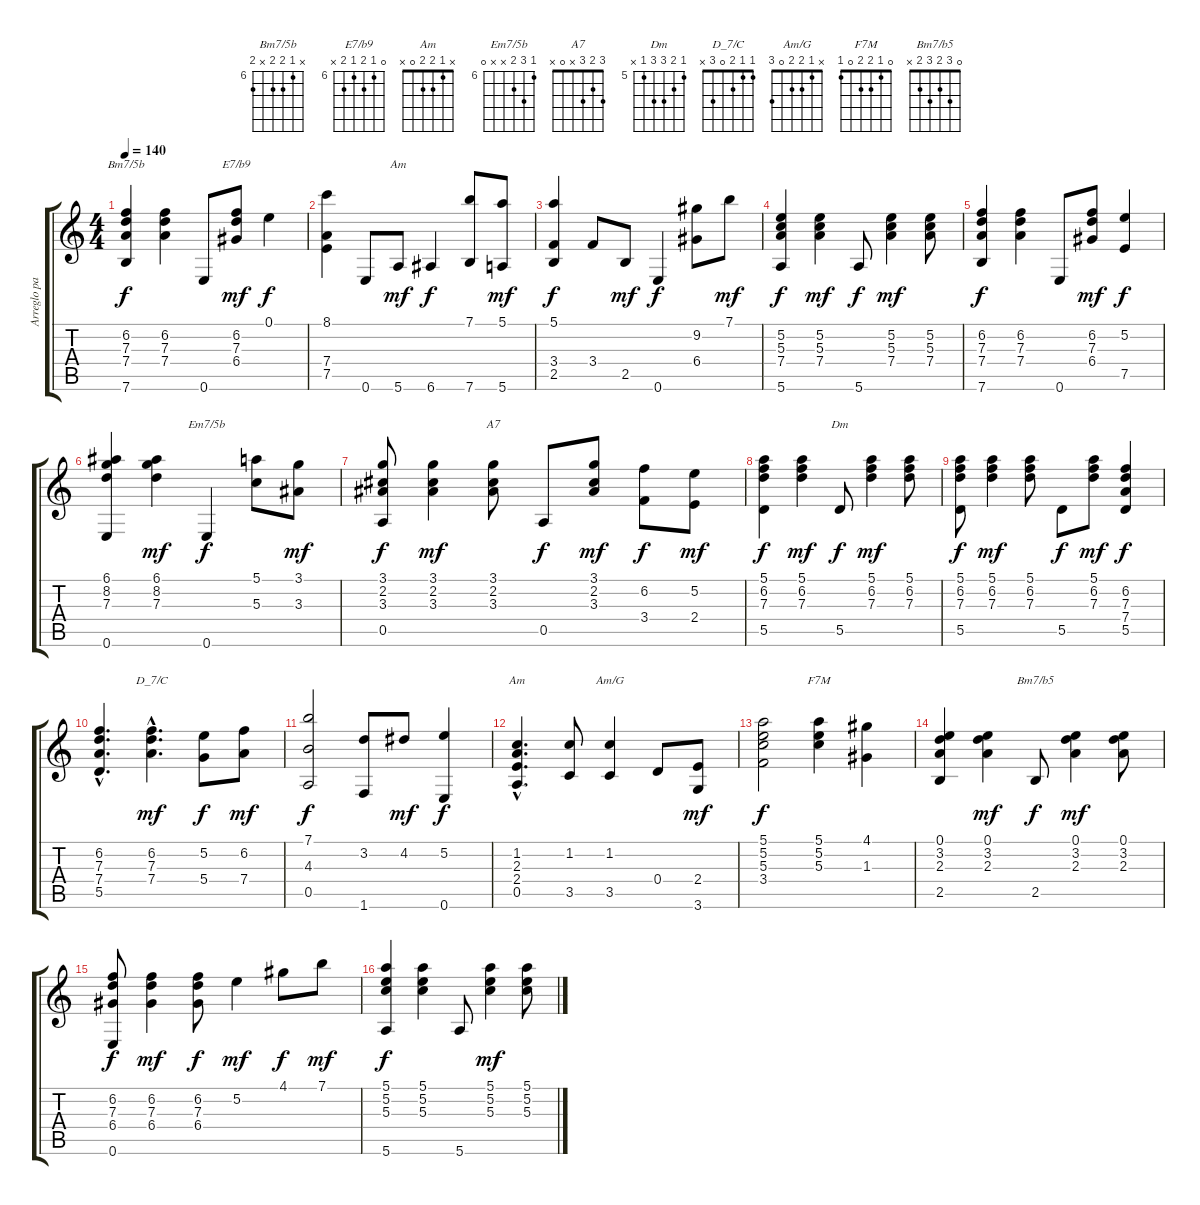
\track ("Arreglo para guitarra de Hernán Ordiales" "Arreglo pa") {instrument acousticguitarnylon}
\staff {score tabs}
\tuning (E4 B3 G3 D3 A2 E2) {hide}
\chord ("Bm7/5b" x 6 7 7 x 7) {firstfret 6}
\chord ("E7/b9" 0 6 7 6 7 x) {firstfret 6}
\chord ("Am" 5 5 5 7 7 5) {firstfret 5}
\chord ("Em7/5b" 6 8 7 x x 0) {firstfret 6}
\chord ("A7" 3 2 3 x 0 x)
\chord ("Dm" 5 6 7 7 5 x) {firstfret 5}
\chord ("D_7/C" 1 1 2 0 3 x)
\chord ("Am" x 1 2 2 0 x)
\chord ("Am/G" x 1 2 2 0 3)
\chord ("F7M" 0 1 2 2 0 1)
\chord ("Bm7/b5" 0 3 2 3 2 x)
\ts (4 4)
\tempo 140
\clef g2
\ks c
(6.2 7.3 7.4 7.6).4{ch "Bm7/5b" dy f} (6.2 7.3 7.4).4 0.6.8 (6.2 7.3 6.4).8{ch "E7/b9" dy mf} 0.1.4{dy f} |
(8.1 7.4 7.5).4 0.6.8 5.6.8{ch "Am" dy mf} 6.6.4{dy f} (7.1 7.6).8 (5.1 5.6).8{dy mf} |
(5.1 3.4 2.5).4{dy f} 3.4.8 2.5.8{dy mf} 0.6.4{dy f} (9.2 6.4).8 7.1.8{dy mf} |
(5.2 5.3 7.4 5.6).4{dy f} (5.2 5.3 7.4).4{dy mf} 5.6.8{dy f} (5.2 5.3 7.4).4{dy mf} (5.2 5.3 7.4).8 |
(6.2 7.3 7.4 7.6).4{dy f} (6.2 7.3 7.4).4 0.6.8 (6.2 7.3 6.4).8{dy mf} (5.2 7.5).4{dy f} |
(6.1 8.2 7.3 0.6).4 (6.1 8.2 7.3).4{dy mf} 0.6.4{ch "Em7/5b" dy f} (5.1 5.3).8 (3.1 3.3).8{dy mf} |
(3.1 2.2 3.3 0.5).8{dy f} (3.1 2.2 3.3).4{dy mf} (3.1 2.2 3.3).8{ch "A7"} 0.5.8{dy f} (3.1 2.2 3.3).8{dy mf} (6.2 3.4).8{dy f} (5.2 2.4).8{dy mf} |
(5.1 6.2 7.3 5.5).4{dy f} (5.1 6.2 7.3).4{dy mf} 5.5.8{ch "Dm" dy f} (5.1 6.2 7.3).4{dy mf} (5.1 6.2 7.3).8 |
(5.1 6.2 7.3 5.5).8{dy f} (5.1 6.2 7.3).4{dy mf} (5.1 6.2 7.3).8 5.5.8{dy f} (5.1 6.2 7.3).8{dy mf} (6.2 7.3 7.4 5.5).4{dy f} |
(6.2{hac} 7.3{hac} 7.4{hac} 5.5{hac}).4{d} (6.2{hac} 7.3{hac} 7.4{hac}).4{d ch "D_7/C" dy mf} (5.2 5.4).8{dy f} (6.2 7.4).8{dy mf} |
(7.1 4.3 0.5).2{dy f} (3.2 1.6).8 4.2.8{dy mf} (5.2 0.6).4{dy f} |
(1.2{hac} 2.3{hac} 2.4{hac} 0.5{hac}).4{d ch "Am"} (1.2 3.5).8 (1.2 3.5).4{ch "Am/G"} 0.4.8 (2.4 3.6).8{dy mf} |
(5.1 5.2 5.3 3.4).2{dy f} (5.1 5.2 5.3).4{ch "F7M"} (4.1 1.3).4 |
(0.1 3.2 2.3 2.5).4 (0.1 3.2 2.3).4{dy mf} 2.5.8{ch "Bm7/b5" dy f} (0.1 3.2 2.3).4{dy mf} (0.1 3.2 2.3).8 |
(6.2 7.3 6.4 0.6).8{dy f} (6.2 7.3 6.4).4{dy mf} (6.2 7.3 6.4).8{dy f} 5.2.4{dy mf} 4.1.8{dy f} 7.1.8{dy mf} |
(5.1 5.2 5.3 5.6).4{dy f} (5.1 5.2 5.3).4 5.6.8 (5.1 5.2 5.3).4{dy mf} (5.1 5.2 5.3).8
